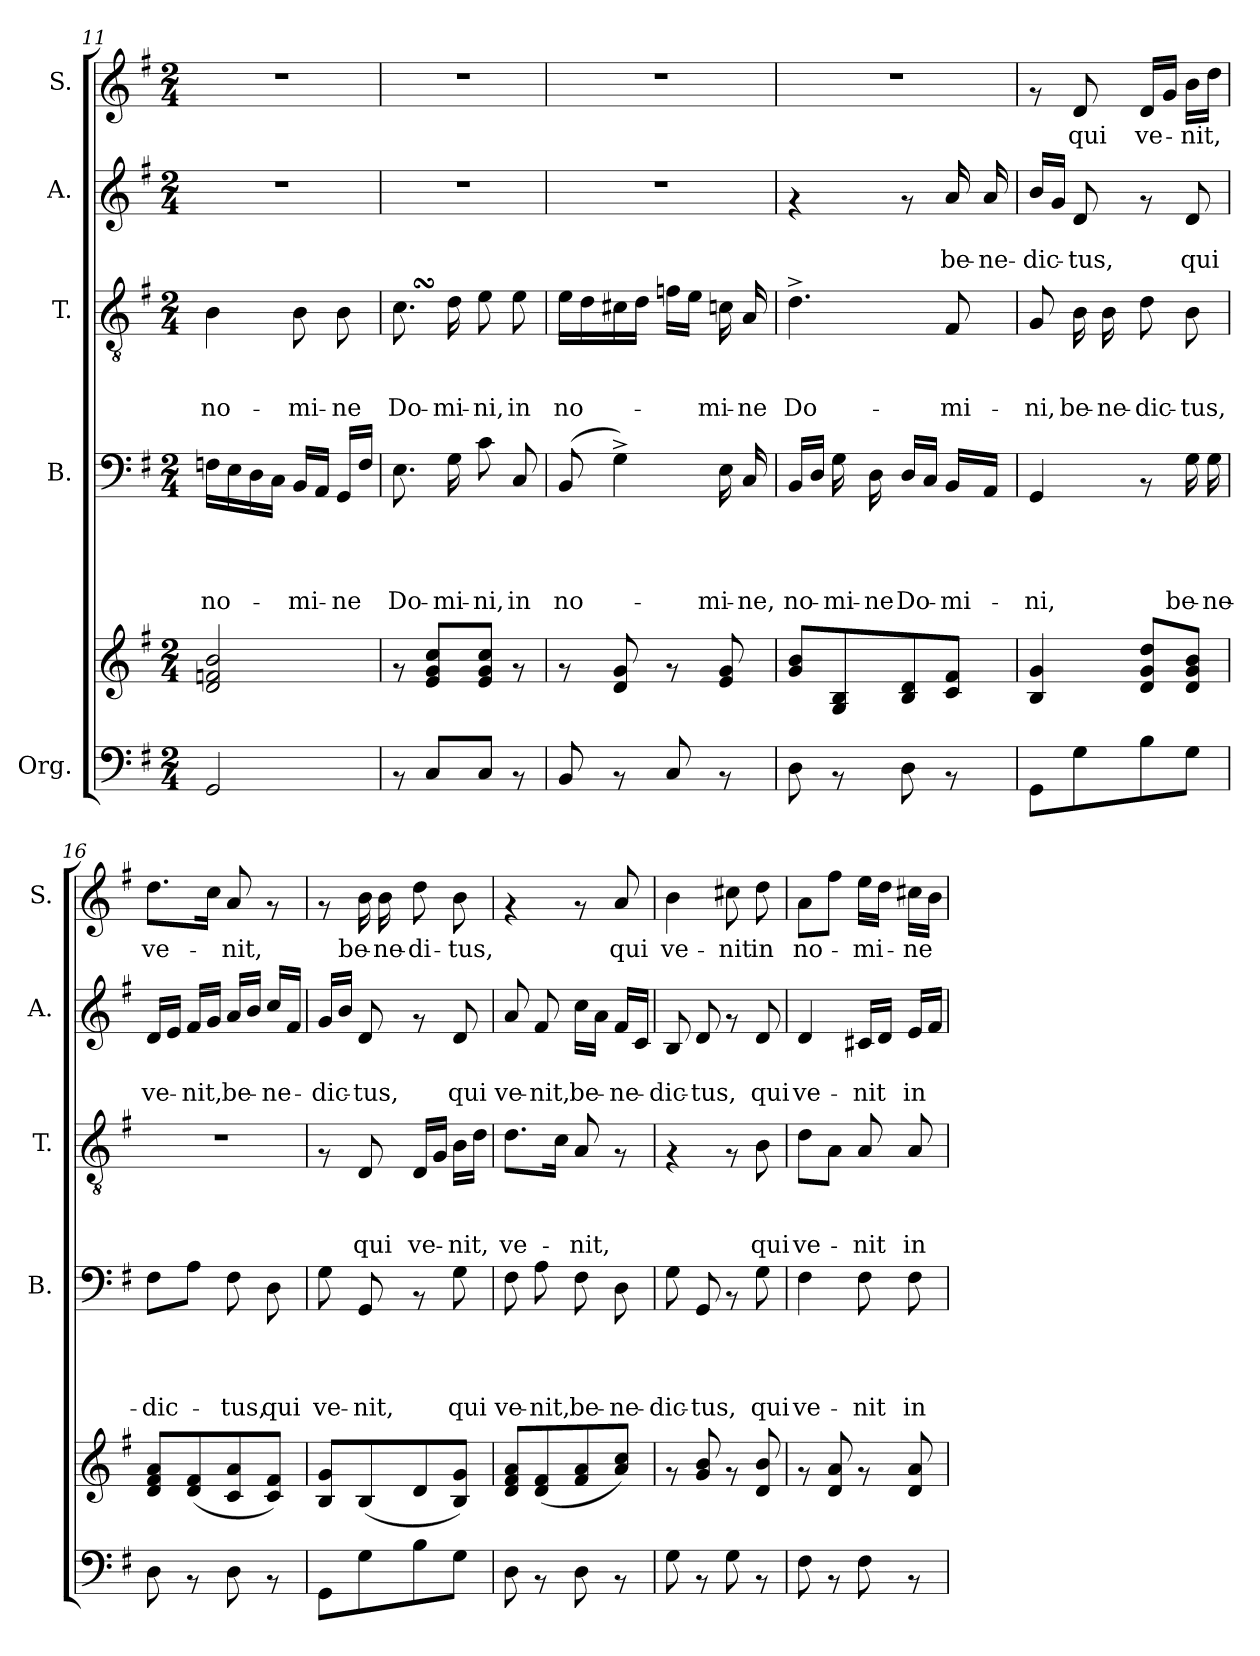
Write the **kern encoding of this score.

**kern	**kern	**kern	**text	**text	**text	**text	**kern	**text	**text	**text	**kern	**text	**text	**kern	**text
*part5	*part5	*part4	*part4	*part4	*part4	*part4	*part3	*part3	*part3	*part3	*part2	*part2	*part2	*part1	*part1
*staff6	*staff5	*staff4	*staff4	*staff4	*staff4	*staff4	*staff3	*staff3	*staff3	*staff3	*staff2	*staff2	*staff2	*staff1	*staff1
*I"Org.	*	*I"B.	*	*	*	*	*I"T.	*	*	*	*I"A.	*	*	*I"S.	*
*	*	*I'B.	*	*	*	*	*I'T.	*	*	*	*I'A.	*	*	*I'S.	*
*clefF4	*clefG2	*clefF4	*	*	*	*	*clefGv2	*	*	*	*clefG2	*	*	*clefG2	*
*k[f#]	*k[f#]	*k[f#]	*	*	*	*	*k[f#]	*	*	*	*k[f#]	*	*	*k[f#]	*
*G:	*G:	*G:	*	*	*	*	*G:	*	*	*	*G:	*	*	*G:	*
*M2/4	*M2/4	*M2/4	*	*	*	*	*M2/4	*	*	*	*M2/4	*	*	*M2/4	*
=11	=11	=11	=11	=11	=11	=11	=11	=11	=11	=11	=11	=11	=11	=11	=11
!	!	!	!	!	!	!LO:LY:b	!	!	!	!LO:LY:b	!	!	!	!	!
2GG/	2d/ 2fn/ 2b/	16Fn\LL	.	.	.	no-	4B\	.	.	no-	2r	.	.	2r	.
.	.	16E\	.	.	.	.	.	.	.	.	.	.	.	.	.
.	.	16D\	.	.	.	.	.	.	.	.	.	.	.	.	.
.	.	16C\JJ	.	.	.	.	.	.	.	.	.	.	.	.	.
!	!	!	!	!	!	!LO:LY:b	!	!	!	!LO:LY:b	!	!	!	!	!
.	.	16BB/LL	.	.	.	-mi-	8B\	.	.	-mi-	.	.	.	.	.
.	.	16AA/JJ	.	.	.	.	.	.	.	.	.	.	.	.	.
!	!	!	!	!	!	!LO:LY:b	!	!	!	!LO:LY:b	!	!	!	!	!
.	.	16GG/LL	.	.	.	-ne	8B\	.	.	-ne	.	.	.	.	.
.	.	16F/JJ	.	.	.	.	.	.	.	.	.	.	.	.	.
!!LO:LB:g=z
=12	=12	=12	=12	=12	=12	=12	=12	=12	=12	=12	=12	=12	=12	=12	=12
!	!	!	!	!	!	!LO:LY:b	!	!	!	!LO:LY:b	!	!	!	!	!
8rAA	8rf	8.E\	.	.	.	Do-	8.cSSs\	.	.	Do-	2r	.	.	2r	.
8C/L	8e/ 8g/ 8cc/L	.	.	.	.	.	.	.	.	.	.	.	.	.	.
!	!	!	!	!	!	!LO:LY:b	!	!	!	!LO:LY:b	!	!	!	!	!
.	.	16G\	.	.	.	-mi-	16d\	.	.	-mi-	.	.	.	.	.
!	!	!	!	!	!	!LO:LY:b	!	!	!	!LO:LY:b	!	!	!	!	!
8C/J	8e/ 8g/ 8cc/J	8c\	.	.	.	-ni,	8e\	.	.	-ni,	.	.	.	.	.
!	!	!	!	!	!	!LO:LY:b	!	!	!	!LO:LY:b	!	!	!	!	!
8rAA	8rf	8C/	.	.	.	in	8e\	.	.	in	.	.	.	.	.
=13	=13	=13	=13	=13	=13	=13	=13	=13	=13	=13	=13	=13	=13	=13	=13
!	!	!	!	!	!	!LO:LY:b	!	!	!	!LO:LY:b	!	!	!	!	!
8BB/	8rf	(8BB/	.	.	.	no-	16e\LL	.	.	no-	2r	.	.	2r	.
.	.	.	.	.	.	.	16d\	.	.	.	.	.	.	.	.
8rAA	8d/ 8g/	4G^>\)	.	.	.	.	16c#X\	.	.	.	.	.	.	.	.
.	.	.	.	.	.	.	16d\JJ	.	.	.	.	.	.	.	.
8C/	8rf	.	.	.	.	.	16fn\LL	.	.	.	.	.	.	.	.
.	.	.	.	.	.	.	16e\JJ	.	.	.	.	.	.	.	.
!	!	!	!	!	!	!LO:LY:b	!	!	!	!LO:LY:b	!	!	!	!	!
8rAA	8e/ 8g/	16E\	.	.	.	-mi-	16cn\	.	.	-mi-	.	.	.	.	.
!	!	!	!	!	!	!LO:LY:b	!	!	!	!LO:LY:b	!	!	!	!	!
.	.	16C/	.	.	.	-ne,	16A/	.	.	-ne	.	.	.	.	.
=14	=14	=14	=14	=14	=14	=14	=14	=14	=14	=14	=14	=14	=14	=14	=14
!	!	!	!	!	!	!LO:LY:b	!	!	!	!LO:LY:b	!	!	!	!	!
8D\	8g/ 8b/L	16BB/LL	.	.	.	no-	4.d^>\	.	.	Do-	4rf	.	.	2r	.
.	.	16D/JJ	.	.	.	.	.	.	.	.	.	.	.	.	.
!	!	!	!	!	!	!LO:LY:b	!	!	!	!	!	!	!	!	!
8rAA	8G/ 8B/	16G\	.	.	.	-mi-	.	.	.	.	.	.	.	.	.
!	!	!	!	!	!	!LO:LY:b	!	!	!	!	!	!	!	!	!
.	.	16D\	.	.	.	-ne	.	.	.	.	.	.	.	.	.
!	!	!	!	!	!	!LO:LY:b	!	!	!	!	!	!	!	!	!
8D\	8B/ 8d/	16D/LL	.	.	.	Do-	.	.	.	.	8rf	.	.	.	.
.	.	16C/JJ	.	.	.	.	.	.	.	.	.	.	.	.	.
!	!	!	!	!	!	!LO:LY:b	!	!	!	!LO:LY:b	!	!	!LO:LY:b	!	!
8rAA	8c/ 8f#/J	16BB/LL	.	.	.	-mi-	8F#/	.	.	-mi-	16a/	.	be-	.	.
!	!	!	!	!	!	!	!	!	!	!	!	!	!LO:LY:b	!	!
.	.	16AA/JJ	.	.	.	.	.	.	.	.	16a/	.	-ne-	.	.
=15	=15	=15	=15	=15	=15	=15	=15	=15	=15	=15	=15	=15	=15	=15	=15
!	!	!	!	!	!	!LO:LY:b	!	!	!	!LO:LY:b	!	!	!LO:LY:b	!	!
8GG\L	4B/ 4g/	4GG/	.	.	.	-ni,	8G/	.	.	-ni,	16b/LL	.	-dic-	8rf	.
.	.	.	.	.	.	.	.	.	.	.	16g/JJ	.	.	.	.
!	!	!	!	!	!	!	!	!	!	!LO:LY:b	!	!	!LO:LY:b	!	!LO:LY:b
8G\	.	.	.	.	.	.	16B\	.	.	be-	8d/	.	-tus,	8d/	qui
!	!	!	!	!	!	!	!	!	!	!LO:LY:b	!	!	!	!	!
.	.	.	.	.	.	.	16B\	.	.	-ne-	.	.	.	.	.
!	!	!	!	!	!	!	!	!	!	!LO:LY:b	!	!	!	!	!LO:LY:b
8B\	8d/ 8g/ 8dd/L	8rAA	.	.	.	.	8d\	.	.	-dic-	8rf	.	.	16d/LL	ve-
.	.	.	.	.	.	.	.	.	.	.	.	.	.	16g/JJ	.
!	!	!	!	!	!	!LO:LY:b	!	!	!	!LO:LY:b	!	!	!LO:LY:b	!	!LO:LY:b
8G\J	8d/ 8g/ 8b/J	16G\	.	.	.	be-	8B\	.	.	-tus,	8d/	.	qui	16b\LL	-nit,
!	!	!	!	!	!	!LO:LY:b	!	!	!	!	!	!	!	!	!
.	.	16G\	.	.	.	-ne-	.	.	.	.	.	.	.	16dd\JJ	.
=16	=16	=16	=16	=16	=16	=16	=16	=16	=16	=16	=16	=16	=16	=16	=16
!	!	!	!	!	!	!LO:LY:b	!	!	!	!	!	!	!LO:LY:b	!	!LO:LY:b
8D\	8d/ 8f#/ 8a/L	8F#\L	.	.	.	-dic-	2r	.	.	.	16d/LL	.	ve-	8.dd\L	ve-
.	.	.	.	.	.	.	.	.	.	.	16e/JJ	.	.	.	.
!	!	!	!	!	!	!	!	!	!	!	!	!	!LO:LY:b	!	!
8rAA	(<8d/ 8f#/	8A\J	.	.	.	.	.	.	.	.	16f#/LL	.	-nit,	.	.
.	.	.	.	.	.	.	.	.	.	.	16g/JJ	.	.	16cc\Jk	.
!	!	!	!	!	!	!LO:LY:b	!	!	!	!	!	!	!LO:LY:b	!	!LO:LY:b
8D\	8c/ 8a/	8F#\	.	.	.	-tus,	.	.	.	.	16a/LL	.	be-	8a/	-nit,
.	.	.	.	.	.	.	.	.	.	.	16b/JJ	.	.	.	.
!	!	!	!	!	!	!LO:LY:b	!	!	!	!	!	!	!LO:LY:b	!	!
8rAA	8c/ 8f#/J)	8D\	.	.	.	qui	.	.	.	.	16cc/LL	.	-ne-	8rf	.
.	.	.	.	.	.	.	.	.	.	.	16f#/JJ	.	.	.	.
=17	=17	=17	=17	=17	=17	=17	=17	=17	=17	=17	=17	=17	=17	=17	=17
!	!	!	!	!	!	!LO:LY:b	!	!	!	!	!	!	!LO:LY:b	!	!
8GG\L	8B/ 8g/L	8G\	.	.	.	ve-	8rF	.	.	.	16g/LL	.	-dic-	8rf	.
.	.	.	.	.	.	.	.	.	.	.	16b/JJ	.	.	.	.
!	!	!	!	!	!	!LO:LY:b	!	!	!	!LO:LY:b	!	!	!LO:LY:b	!	!LO:LY:b
8G\	(<8B/	8GG/	.	.	.	-nit,	8D/	.	.	qui	8d/	.	-tus,	16b\	be-
!	!	!	!	!	!	!	!	!	!	!	!	!	!	!	!LO:LY:b
.	.	.	.	.	.	.	.	.	.	.	.	.	.	16b\	-ne-
!	!	!	!	!	!	!	!	!	!	!LO:LY:b	!	!	!	!	!LO:LY:b
8B\	8d/	8rAA	.	.	.	.	16D/LL	.	.	ve-	8rf	.	.	8dd\	-di-
.	.	.	.	.	.	.	16G/JJ	.	.	.	.	.	.	.	.
!	!	!	!	!	!	!LO:LY:b	!	!	!	!LO:LY:b	!	!	!LO:LY:b	!	!LO:LY:b
8G\J	8B/ 8g/J)	8G\	.	.	.	qui	16B\LL	.	.	-nit,	8d/	.	qui	8b\	-tus,
.	.	.	.	.	.	.	16d\JJ	.	.	.	.	.	.	.	.
=18	=18	=18	=18	=18	=18	=18	=18	=18	=18	=18	=18	=18	=18	=18	=18
!	!	!	!	!	!	!LO:LY:b	!	!	!	!LO:LY:b	!	!	!LO:LY:b	!	!
8D\	8d/ 8f#/ 8a/L	8F#\	.	.	.	ve-	8.d\L	.	.	ve-	8a/	.	ve-	4rf	.
!	!	!	!	!	!	!LO:LY:b	!	!	!	!	!	!	!LO:LY:b	!	!
8rAA	(<8d/ 8f#/	8A\	.	.	.	-nit,	.	.	.	.	8f#/	.	-nit,	.	.
.	.	.	.	.	.	.	16c\Jk	.	.	.	.	.	.	.	.
!	!	!	!	!	!	!LO:LY:b	!	!	!	!LO:LY:b	!	!	!LO:LY:b	!	!
8D\	8f#/ 8a/	8F#\	.	.	.	be-	8A/	.	.	-nit,	16cc\LL	.	be-	8rf	.
.	.	.	.	.	.	.	.	.	.	.	16a\JJ	.	.	.	.
!	!	!	!	!	!	!LO:LY:b	!	!	!	!	!	!	!LO:LY:b	!	!LO:LY:b
8rAA	8a/ 8cc/J)	8D\	.	.	.	-ne-	8rF	.	.	.	16f#/LL	.	-ne-	8a/	qui
.	.	.	.	.	.	.	.	.	.	.	16c/JJ	.	.	.	.
!!LO:PB:g=z
=19	=19	=19	=19	=19	=19	=19	=19	=19	=19	=19	=19	=19	=19	=19	=19
!	!	!	!	!	!	!LO:LY:b	!	!	!	!	!	!	!LO:LY:b	!	!LO:LY:b
8G\	8rf	8G\	.	.	.	-dic-	4rF	.	.	.	8B/	.	-dic-	4b\	ve-
!	!	!	!	!	!	!LO:LY:b	!	!	!	!	!	!	!LO:LY:b	!	!
8rAA	8g/ 8b/	8GG/	.	.	.	-tus,	.	.	.	.	8d/	.	-tus,	.	.
!	!	!	!	!	!	!	!	!	!	!	!	!	!	!	!LO:LY:b
8G\	8rf	8rAA	.	.	.	.	8rF	.	.	.	8rf	.	.	8cc#X\	-nit
!	!	!	!	!	!	!LO:LY:b	!	!	!	!LO:LY:b	!	!	!LO:LY:b	!	!LO:LY:b
8rAA	8d/ 8b/	8G\	.	.	.	qui	8B\	.	.	qui	8d/	.	qui	8dd\	in
=20	=20	=20	=20	=20	=20	=20	=20	=20	=20	=20	=20	=20	=20	=20	=20
!	!	!	!	!	!	!LO:LY:b	!	!	!	!LO:LY:b	!	!	!LO:LY:b	!	!LO:LY:b
8F#\	8rf	4F#\	.	.	.	ve-	8d\L	.	.	ve-	4d/	.	ve-	8a\L	no-
8rAA	8d/ 8a/	.	.	.	.	.	8A\J	.	.	.	.	.	.	8ff#\J	.
!	!	!	!	!	!	!LO:LY:b	!	!	!	!LO:LY:b	!	!	!LO:LY:b	!	!LO:LY:b
8F#\	8rf	8F#\	.	.	.	-nit	8A/	.	.	-nit	16c#X/LL	.	-nit	16ee\LL	-mi-
.	.	.	.	.	.	.	.	.	.	.	16d/JJ	.	.	16dd\JJ	.
!	!	!	!	!	!	!LO:LY:b	!	!	!	!LO:LY:b	!	!	!LO:LY:b	!	!LO:LY:b
8rAA	8d/ 8a/	8F#\	.	.	.	in	8A/	.	.	in	16e/LL	.	in	16cc#X\LL	-ne
.	.	.	.	.	.	.	.	.	.	.	16f#/JJ	.	.	16b\JJ	.
=	=	=	=	=	=	=	=	=	=	=	=	=	=	=	=
*-	*-	*-	*-	*-	*-	*-	*-	*-	*-	*-	*-	*-	*-	*-	*-
